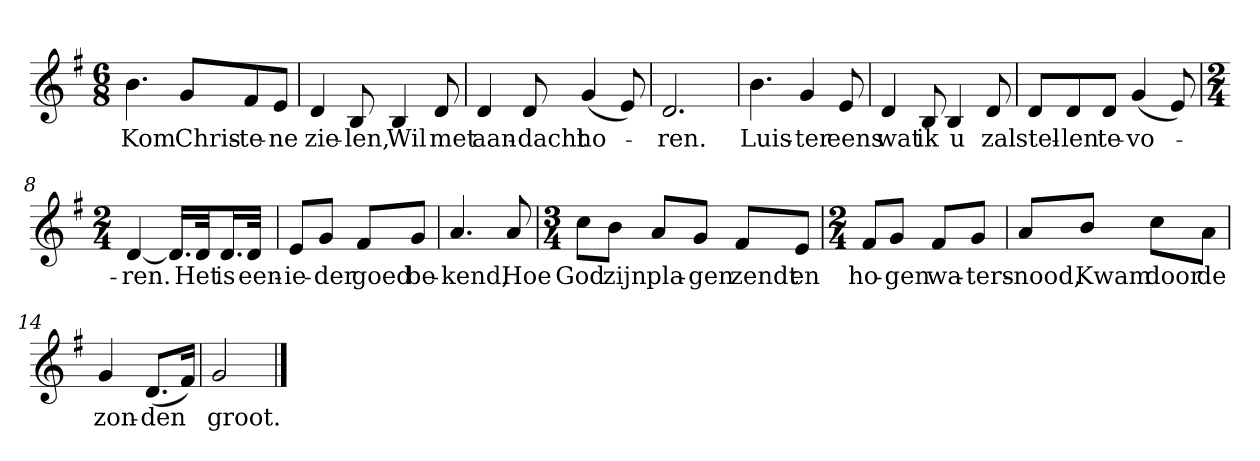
**kern	**text
*part1	*part1
*staff1	*staff1
*clefG2	*
*k[f#]	*
*G:	*
*M6/8	*
*MM120	*
=1	=1
4.b	Kom
8g/L	Chris-
8f#/	-te-
8e/J	-ne
=2	=2
4d	zie-
8B	-len,
4B	Wil
8d	met
=3	=3
4d	aan-
8d	-dacht
(4g	ho-
8e)	.
=4	=4
2.d	-ren.
=5	=5
4.b	Luis-
4g	-ter
8e	eens
=6	=6
4d	wat
8B	ik
4B	u
8d	zal
=7	=7
8d/L	stel-
8d/	-len
8d/J	te-
(4g	-vo-
8e)	.
=8	=8
*M2/4	*
[4d	-ren.
16.d/LL]	.
32d/Jk	Het
16.d/L	is
32d/JJk	een-
=9	=9
8e/L	-ie-
8g/J	-der
8f#/L	goed
8g/J	be-
=10	=10
4.a	-kend,
8a	Hoe
=11	=11
*M3/4	*
8cc\L	God
8b\J	zijn
8a/L	pla-
8g/J	-gen
8f#/L	zendt
8e/J	en
=12	=12
*M2/4	*
8f#/L	ho-
8g/J	-gen
8f#/L	wa-
8g/J	-ters-
=13	=13
8a/L	-nood,
8b/J	Kwam
8cc\L	door
8a\J	de
=14	=14
4g	zon-
(8.d/L	-den
16f#/Jk)	.
=15	=15
2g	groot.
==	==
*-	*-
